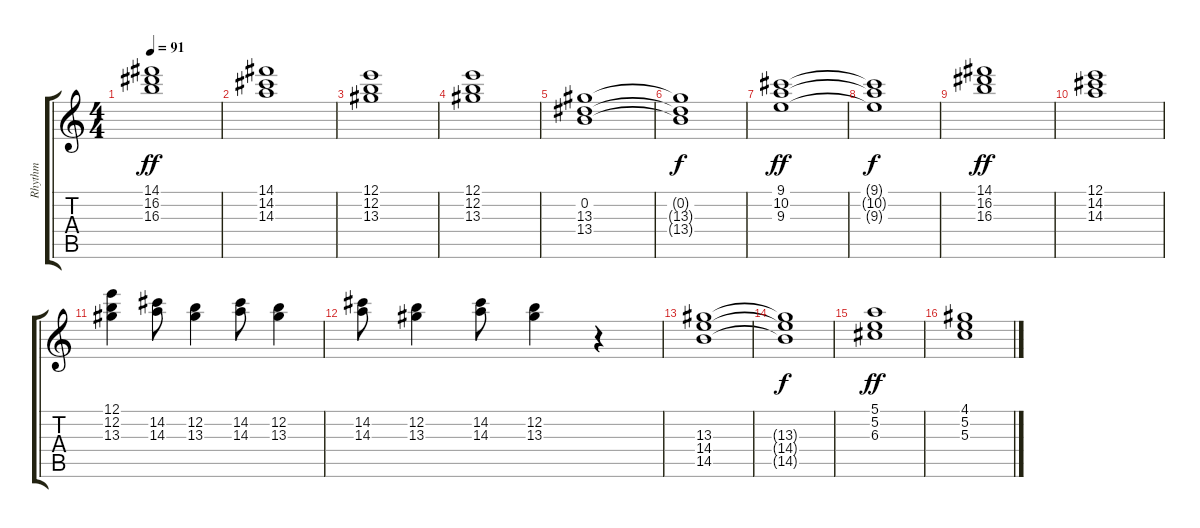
\track ("Rhythm" "Rhythm") {instrument acousticguitarsteel}
\staff {score tabs}
\tuning (E4 B3 G3 D3 A2 E2) {hide}
\ts (4 4)
\tempo 91
\clef g2
\ks c
(14.1 16.2 16.3).1{dy ff} |
(14.1 14.2 14.3).1 |
(12.1 12.2 13.3).1 |
(12.1 12.2 13.3).1 |
(0.2 13.3 13.4).1 |
(0.2{t} 13.3{t} 13.4{t}).1{dy f} |
(9.1 10.2 9.3).1{dy ff} |
(9.1{t} 10.2{t} 9.3{t}).1{dy f} |
(14.1 16.2 16.3).1{dy ff} |
(12.1 14.2 14.3).1 |
(12.1 12.2 13.3).4 (14.2 14.3).8 (12.2 13.3).4 (14.2 14.3).8 (12.2 13.3).4 |
(14.2 14.3).8 (12.2 13.3).4 (14.2 14.3).8 (12.2 13.3).4 r.4 |
(13.3 14.4 14.5).1 |
(13.3{t} 14.4{t} 14.5{t}).1{dy f} |
(5.1 5.2 6.3).1{dy ff} |
(4.1 5.2 5.3).1
